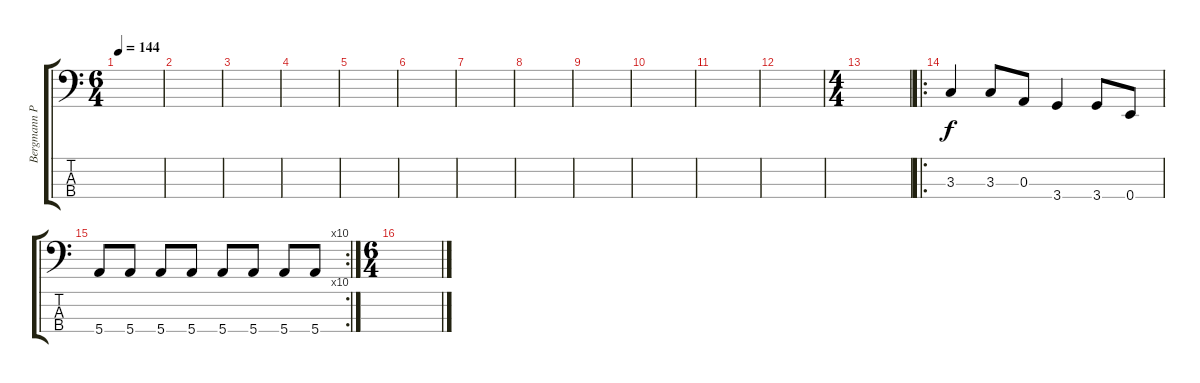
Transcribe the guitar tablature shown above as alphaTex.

\track ("Bergmann Peti - Basszus" "Bergmann P") {instrument electricbassfinger}
\staff {score tabs}
\tuning (G2 D2 A1 E1) {hide}
\ts (6 4)
\tempo 144
\clef f4
\ks c
|
|
|
|
|
|
|
|
|
|
|
|
\ts (4 4)
|
\ro
3.3.4 3.3.8 0.3.8 3.4.4 3.4.8 0.4.8 |
\rc 10
5.4.8 5.4.8 5.4.8 5.4.8 5.4.8 5.4.8 5.4.8 5.4.8 |
\ts (6 4)
